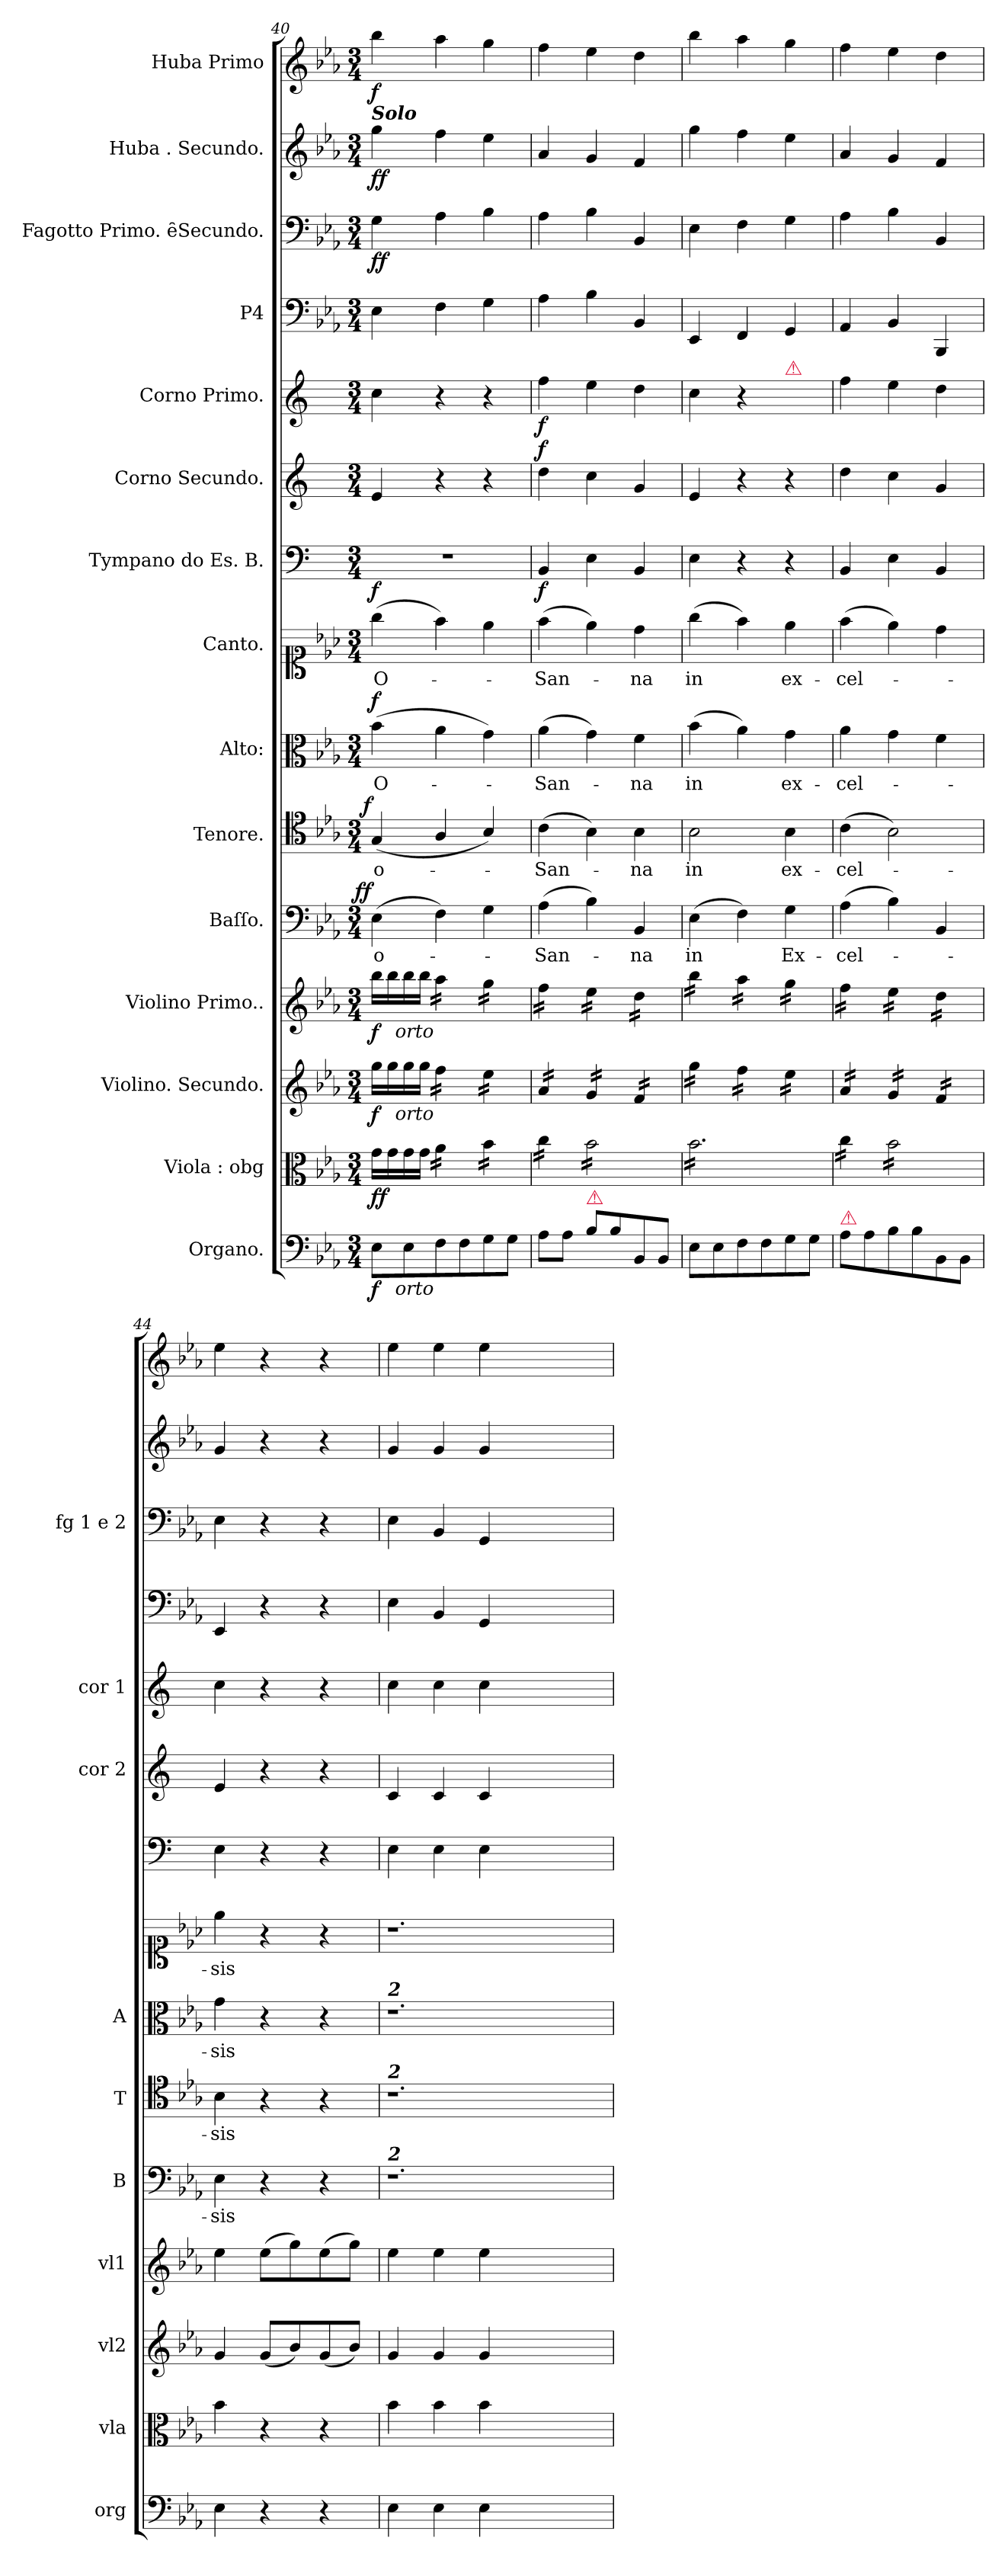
**kern	**dynam	**kern	**dynam	**kern	**dynam	**kern	**dynam	**kern	**text	**dynam	**kern	**text	**dynam	**kern	**text	**dynam	**kern	**text	**dynam	**kern	**dynam	**kern	**dynam	**kern	**dynam	**kern	**kern	**dynam	**kern	**dynam	**kern	**dynam
*part15	*part15	*part14	*part14	*part13	*part13	*part12	*part12	*part11	*part11	*part11	*part10	*part10	*part10	*part9	*part9	*part9	*part8	*part8	*part8	*part7	*part7	*part6	*part6	*part5	*part5	*part4	*part3	*part3	*part2	*part2	*part1	*part1
*staff15	*staff15	*staff14	*staff14	*staff13	*staff13	*staff12	*staff12	*staff11	*staff11	*staff11	*staff10	*staff10	*staff10	*staff9	*staff9	*staff9	*staff8	*staff8	*staff8	*staff7	*staff7	*staff6	*staff6	*staff5	*staff5	*staff4	*staff3	*staff3	*staff2	*staff2	*staff1	*staff1
*I"Organo.	*	*I"Viola : obg	*	*I"Violino. Secundo.	*	*I"Violino Primo..	*	*I"Baſſo.	*	*	*I"Tenore.	*	*	*I"Alto:	*	*	*I"Canto.	*	*	*I"Tympano do Es. B.	*	*I"Corno Secundo.	*	*I"Corno Primo.	*	*I"P4	*I"Fagotto Primo. ȇSecundo.	*	*I"Huba . Secundo.	*	*I"Huba Primo	*
*I'org	*	*I'vla	*	*I'vl2	*	*I'vl1	*	*I'B	*	*	*I'T	*	*	*I'A	*	*	*	*	*	*	*	*I'cor 2	*	*I'cor 1	*	*	*I'fg 1 e 2	*	*	*	*	*
*clefF4	*	*clefC3	*	*clefG2	*	*clefG2	*	*clefF4	*	*	*clefC4	*	*	*clefC3	*	*	*clefC1	*	*	*clefF4	*	*clefG2	*	*clefG2	*	*clefF4	*clefF4	*	*clefG2	*	*clefG2	*
*	*	*	*	*	*	*	*	*	*	*	*	*	*	*	*	*	*	*	*	*ITrd1c1	*	*ITrd5c9	*	*ITrd5c9	*	*	*	*	*	*	*	*
*k[b-e-a-]	*	*k[b-e-a-]	*	*k[b-e-a-]	*	*k[b-e-a-]	*	*k[b-e-a-]	*	*	*k[b-e-a-]	*	*	*k[b-e-a-]	*	*	*k[b-e-a-]	*	*	*k[f#c#g#d#a#]	*	*k[b-e-a-]	*	*k[b-e-a-]	*	*k[b-e-a-]	*k[b-e-a-]	*	*k[b-e-a-]	*	*k[b-e-a-]	*
*E-:	*	*E-:	*	*E-:	*	*E-:	*	*E-:	*	*	*E-:	*	*	*E-:	*	*	*E-:	*	*	*	*	*	*	*	*	*E-:	*E-:	*	*E-:	*	*E-:	*
*M3/4	*	*M3/4	*	*M3/4	*	*M3/4	*	*M3/4	*	*	*M3/4	*	*	*M3/4	*	*	*M3/4	*	*	*M3/4	*	*M3/4	*	*M3/4	*	*M3/4	*M3/4	*	*M3/4	*	*M3/4	*
=40	=40	=40	=40	=40	=40	=40	=40	=40	=40	=40	=40	=40	=40	=40	=40	=40	=40	=40	=40	=40	=40	=40	=40	=40	=40	=40	=40	=40	=40	=40	=40	=40
!	!	!	!	!	!	!	!	!	!	!	!	!	!	!	!	!	!	!	!	!	!	!	!	!	!	!	!	!	!	!	!LO:TX:b:Bi:t=Solo	!
!	!LO:DY:b:t=%s orto	!	!LO:DY:b	!	!LO:DY:b:t=%s orto	!	!LO:DY:b:t=%s orto	!	!	!LO:DY:a:rj	!	!	!LO:DY:a:rj	!	!	!LO:DY:b	!	!	!LO:DY:b	!	!	!	!	!	!	!	!	!	!	!	!	!
8E-\L	f	16g\LL	ff	16gg\LL	f	16bb-\LL	f	(>4E-\	o-	ff	(<4G/	o-	f	(>4b-\	O-	f	(>4gg\	O-	f	2.r	.	4G/	.	4e-\	.	4E-\	4G\	ff	4gg\	ff	4bb-\	f
.	.	16g\	.	16gg\	.	16bb-\	.	.	.	.	.	.	.	.	.	.	.	.	.	.	.	.	.	.	.	.	.	.	.	.	.	.
8E-\	.	16g\	.	16gg\	.	16bb-\	.	.	.	.	.	.	.	.	.	.	.	.	.	.	.	.	.	.	.	.	.	.	.	.	.	.
.	.	16g\JJ	.	16gg\JJ	.	16bb-\JJ	.	.	.	.	.	.	.	.	.	.	.	.	.	.	.	.	.	.	.	.	.	.	.	.	.	.
*	*	*tremolo	*	*	*	*	*	*	*	*	*	*	*	*	*	*	*	*	*	*	*	*	*	*	*	*	*	*	*	*	*	*
*	*	*	*	*tremolo	*	*	*	*	*	*	*	*	*	*	*	*	*	*	*	*	*	*	*	*	*	*	*	*	*	*	*	*
*	*	*	*	*	*	*tremolo	*	*	*	*	*	*	*	*	*	*	*	*	*	*	*	*	*	*	*	*	*	*	*	*	*	*
8F\	.	16a-\LL	.	16ff\LL	.	16aa-\LL	.	4F\)	.	.	4A-/	.	.	4a-\	.	.	4ff\)	.	.	.	.	4r	.	4r	.	4F\	4A-\	.	4ff\	.	4aa-\	.
.	.	16a-\	.	16ff\	.	16aa-\	.	.	.	.	.	.	.	.	.	.	.	.	.	.	.	.	.	.	.	.	.	.	.	.	.	.
8F\	.	16a-\	.	16ff\	.	16aa-\	.	.	.	.	.	.	.	.	.	.	.	.	.	.	.	.	.	.	.	.	.	.	.	.	.	.
.	.	16a-\JJ	.	16ff\JJ	.	16aa-\JJ	.	.	.	.	.	.	.	.	.	.	.	.	.	.	.	.	.	.	.	.	.	.	.	.	.	.
8G\	.	16b-\LL	.	16ee-\LL	.	16gg\LL	.	4G\	.	.	4B-/)	.	.	4g\)	.	.	4ee-\	.	.	.	.	4r	.	4r	.	4G\	4B-\	.	4ee-\	.	4gg\	.
.	.	16b-\	.	16ee-\	.	16gg\	.	.	.	.	.	.	.	.	.	.	.	.	.	.	.	.	.	.	.	.	.	.	.	.	.	.
8G\J	.	16b-\	.	16ee-\	.	16gg\	.	.	.	.	.	.	.	.	.	.	.	.	.	.	.	.	.	.	.	.	.	.	.	.	.	.
.	.	16b-\JJ	.	16ee-\JJ	.	16gg\JJ	.	.	.	.	.	.	.	.	.	.	.	.	.	.	.	.	.	.	.	.	.	.	.	.	.	.
=41	=41	=41	=41	=41	=41	=41	=41	=41	=41	=41	=41	=41	=41	=41	=41	=41	=41	=41	=41	=41	=41	=41	=41	=41	=41	=41	=41	=41	=41	=41	=41	=41
!	!	!	!	!	!	!	!	!	!	!	!	!	!	!	!	!	!	!	!	!	!LO:DY:b	!	!LO:DY:a	!	!	!	!	!	!	!	!	!
8A-\L	.	16cc\LL	.	16a-/LL	.	16ff\LL	.	(>4A-\	-San-	.	(>4c\	-San-	.	(>4a-\	-San-	.	(>4ff\	-San-	.	4AA#/	f	4f\	f	4a-\	f	4A-\	4A-\	.	4a-/	.	4ff\	.
.	.	16cc\	.	16a-/	.	16ff\	.	.	.	.	.	.	.	.	.	.	.	.	.	.	.	.	.	.	.	.	.	.	.	.	.	.
8A-\J	.	16cc\	.	16a-/	.	16ff\	.	.	.	.	.	.	.	.	.	.	.	.	.	.	.	.	.	.	.	.	.	.	.	.	.	.
.	.	16cc\JJ	.	16a-/JJ	.	16ff\JJ	.	.	.	.	.	.	.	.	.	.	.	.	.	.	.	.	.	.	.	.	.	.	.	.	.	.
!LO:TX:a:color=crimson:t=⚠	!	!	!	!	!	!	!	!	!	!	!	!	!	!	!	!	!	!	!	!	!	!	!	!	!	!	!	!	!	!	!	!
8B-\L	.	16b-\LL	.	16g/LL	.	16ee-\LL	.	4B-\)	.	.	4B-\)	.	.	4g\)	.	.	4ee-\)	.	.	4D#\	.	4e-\	.	4g\	.	4B-\	4B-\	.	4g/	.	4ee-\	.
.	.	16b-\	.	16g/	.	16ee-\	.	.	.	.	.	.	.	.	.	.	.	.	.	.	.	.	.	.	.	.	.	.	.	.	.	.
8B-\	.	16b-\	.	16g/	.	16ee-\	.	.	.	.	.	.	.	.	.	.	.	.	.	.	.	.	.	.	.	.	.	.	.	.	.	.
.	.	16b-\	.	16g/JJ	.	16ee-\JJ	.	.	.	.	.	.	.	.	.	.	.	.	.	.	.	.	.	.	.	.	.	.	.	.	.	.
8BB-/	.	16b-\	.	16f/LL	.	16dd\LL	.	4BB-/	-na	.	4B-\	-na	.	4f\	-na	.	4dd\	-na	.	4AA#/	.	4B-/	.	4f\	.	4BB-/	4BB-/	.	4f/	.	4dd\	.
.	.	16b-\	.	16f/	.	16dd\	.	.	.	.	.	.	.	.	.	.	.	.	.	.	.	.	.	.	.	.	.	.	.	.	.	.
8BB-/J	.	16b-\	.	16f/	.	16dd\	.	.	.	.	.	.	.	.	.	.	.	.	.	.	.	.	.	.	.	.	.	.	.	.	.	.
.	.	16b-\JJ	.	16f/JJ	.	16dd\JJ	.	.	.	.	.	.	.	.	.	.	.	.	.	.	.	.	.	.	.	.	.	.	.	.	.	.
=42	=42	=42	=42	=42	=42	=42	=42	=42	=42	=42	=42	=42	=42	=42	=42	=42	=42	=42	=42	=42	=42	=42	=42	=42	=42	=42	=42	=42	=42	=42	=42	=42
8E-\L	.	16b-\LL	.	16gg\LL	.	16bb-\LL	.	(>4E-\	in	.	2B-\	in	.	(>4b-\	in	.	(>4gg\	in	.	4D#\	.	4G/	.	4e-\	.	4EE-/	4E-\	.	4gg\	.	4bb-\	.
.	.	16b-\	.	16gg\	.	16bb-\	.	.	.	.	.	.	.	.	.	.	.	.	.	.	.	.	.	.	.	.	.	.	.	.	.	.
8E-\	.	16b-\	.	16gg\	.	16bb-\	.	.	.	.	.	.	.	.	.	.	.	.	.	.	.	.	.	.	.	.	.	.	.	.	.	.
.	.	16b-\	.	16gg\JJ	.	16bb-\JJ	.	.	.	.	.	.	.	.	.	.	.	.	.	.	.	.	.	.	.	.	.	.	.	.	.	.
8F\	.	16b-\	.	16ff\LL	.	16aa-\LL	.	4F\)	.	.	.	.	.	4a-\)	.	.	4ff\)	.	.	4r	.	4r	.	4r	.	4FF/	4F\	.	4ff\	.	4aa-\	.
.	.	16b-\	.	16ff\	.	16aa-\	.	.	.	.	.	.	.	.	.	.	.	.	.	.	.	.	.	.	.	.	.	.	.	.	.	.
8F\	.	16b-\	.	16ff\	.	16aa-\	.	.	.	.	.	.	.	.	.	.	.	.	.	.	.	.	.	.	.	.	.	.	.	.	.	.
.	.	16b-\	.	16ff\JJ	.	16aa-\JJ	.	.	.	.	.	.	.	.	.	.	.	.	.	.	.	.	.	.	.	.	.	.	.	.	.	.
!	!	!	!	!	!	!	!	!	!	!	!	!	!	!	!	!	!	!	!	!	!	!	!	!LO:TX:a:color=crimson:t=⚠	!	!	!	!	!	!	!	!
8G\	.	16b-\	.	16ee-\LL	.	16gg\LL	.	4G\	Ex-	.	4B-\	ex-	.	4g\	ex-	.	4ee-\	ex-	.	4r	.	4r	.	4ryy	.	4GG/	4G\	.	4ee-\	.	4gg\	.
.	.	16b-\	.	16ee-\	.	16gg\	.	.	.	.	.	.	.	.	.	.	.	.	.	.	.	.	.	.	.	.	.	.	.	.	.	.
8G\J	.	16b-\	.	16ee-\	.	16gg\	.	.	.	.	.	.	.	.	.	.	.	.	.	.	.	.	.	.	.	.	.	.	.	.	.	.
.	.	16b-\JJ	.	16ee-\JJ	.	16gg\JJ	.	.	.	.	.	.	.	.	.	.	.	.	.	.	.	.	.	.	.	.	.	.	.	.	.	.
=43	=43	=43	=43	=43	=43	=43	=43	=43	=43	=43	=43	=43	=43	=43	=43	=43	=43	=43	=43	=43	=43	=43	=43	=43	=43	=43	=43	=43	=43	=43	=43	=43
!LO:TX:a:color=crimson:t=⚠	!	!	!	!	!	!	!	!	!	!	!	!	!	!	!	!	!	!	!	!	!	!	!	!	!	!	!	!	!	!	!	!
8A-\L	.	16cc\LL	.	16a-/LL	.	16ff\LL	.	(>4A-\	-cel-	.	(>4c\	-cel-	.	4a-\	-cel-	.	(>4ff\	-cel-	.	4AA#/	.	4f\	.	4a-\	.	4AA-/	4A-\	.	4a-/	.	4ff\	.
.	.	16cc\	.	16a-/	.	16ff\	.	.	.	.	.	.	.	.	.	.	.	.	.	.	.	.	.	.	.	.	.	.	.	.	.	.
8A-\	.	16cc\	.	16a-/	.	16ff\	.	.	.	.	.	.	.	.	.	.	.	.	.	.	.	.	.	.	.	.	.	.	.	.	.	.
.	.	16cc\JJ	.	16a-/JJ	.	16ff\JJ	.	.	.	.	.	.	.	.	.	.	.	.	.	.	.	.	.	.	.	.	.	.	.	.	.	.
8B-\	.	16b-\LL	.	16g/LL	.	16ee-\LL	.	4B-\)	.	.	2B-\)	.	.	4g\	.	.	4ee-\)	.	.	4D#\	.	4e-\	.	4g\	.	4BB-/	4B-\	.	4g/	.	4ee-\	.
.	.	16b-\	.	16g/	.	16ee-\	.	.	.	.	.	.	.	.	.	.	.	.	.	.	.	.	.	.	.	.	.	.	.	.	.	.
8B-\	.	16b-\	.	16g/	.	16ee-\	.	.	.	.	.	.	.	.	.	.	.	.	.	.	.	.	.	.	.	.	.	.	.	.	.	.
.	.	16b-\	.	16g/JJ	.	16ee-\JJ	.	.	.	.	.	.	.	.	.	.	.	.	.	.	.	.	.	.	.	.	.	.	.	.	.	.
8BB-/	.	16b-\	.	16f/LL	.	16dd\LL	.	4BB-/	.	.	.	.	.	4f\	.	.	4dd\	.	.	4AA#/	.	4B-/	.	4f\	.	4BBB-/	4BB-/	.	4f/	.	4dd\	.
.	.	16b-\	.	16f/	.	16dd\	.	.	.	.	.	.	.	.	.	.	.	.	.	.	.	.	.	.	.	.	.	.	.	.	.	.
8BB-/J	.	16b-\	.	16f/	.	16dd\	.	.	.	.	.	.	.	.	.	.	.	.	.	.	.	.	.	.	.	.	.	.	.	.	.	.
.	.	16b-\JJ	.	16f/JJ	.	16dd\JJ	.	.	.	.	.	.	.	.	.	.	.	.	.	.	.	.	.	.	.	.	.	.	.	.	.	.
*	*	*	*	*	*	*Xtremolo	*	*	*	*	*	*	*	*	*	*	*	*	*	*	*	*	*	*	*	*	*	*	*	*	*	*
*	*	*	*	*Xtremolo	*	*	*	*	*	*	*	*	*	*	*	*	*	*	*	*	*	*	*	*	*	*	*	*	*	*	*	*
*	*	*Xtremolo	*	*	*	*	*	*	*	*	*	*	*	*	*	*	*	*	*	*	*	*	*	*	*	*	*	*	*	*	*	*
=44	=44	=44	=44	=44	=44	=44	=44	=44	=44	=44	=44	=44	=44	=44	=44	=44	=44	=44	=44	=44	=44	=44	=44	=44	=44	=44	=44	=44	=44	=44	=44	=44
4E-\	.	4b-\	.	4g/	.	4ee-\	.	4E-\	-sis	.	4B-\	-sis	.	4g\	-sis	.	4ee-\	-sis	.	4D#\	.	4G/	.	4e-\	.	4EE-/	4E-\	.	4g/	.	4ee-\	.
4r	.	4r	.	(<8g/L	.	(>8ee-\L	.	4r	.	.	4r	.	.	4r	.	.	4r	.	.	4r	.	4r	.	4r	.	4r	4r	.	4r	.	4r	.
.	.	.	.	8b-/)	.	8gg\)	.	.	.	.	.	.	.	.	.	.	.	.	.	.	.	.	.	.	.	.	.	.	.	.	.	.
4r	.	4r	.	(<8g/	.	(>8ee-\	.	4r	.	.	4r	.	.	4r	.	.	4r	.	.	4r	.	4r	.	4r	.	4r	4r	.	4r	.	4r	.
.	.	.	.	8b-/J)	.	8gg\J)	.	.	.	.	.	.	.	.	.	.	.	.	.	.	.	.	.	.	.	.	.	.	.	.	.	.
=45	=45	=45	=45	=45	=45	=45	=45	=45	=45	=45	=45	=45	=45	=45	=45	=45	=45	=45	=45	=45	=45	=45	=45	=45	=45	=45	=45	=45	=45	=45	=45	=45
!	!	!	!	!	!	!	!	!	!	!	!	!	!	!LO:TX:a:Bi:t=2	!	!	!	!	!	!	!	!	!	!	!	!	!	!	!	!	!	!
!	!	!	!	!	!	!	!	!	!	!	!LO:TX:a:Bi:t=2	!	!	!	!	!	!	!	!	!	!	!	!	!	!	!	!	!	!	!	!	!
!	!	!	!	!	!	!	!	!LO:TX:a:Bi:t=2	!	!	!	!	!	!	!	!	!	!	!	!	!	!	!	!	!	!	!	!	!	!	!	!
4E-\	.	4b-\	.	4g/	.	4ee-\	.	1.r	.	.	1.r	.	.	1.r	.	.	1.r	.	.	4D#\	.	4E-/	.	4e-\	.	4E-\	4E-\	.	4g/	.	4ee-\	.
4E-\	.	4b-\	.	4g/	.	4ee-\	.	.	.	.	.	.	.	.	.	.	.	.	.	4D#\	.	4E-/	.	4e-\	.	4BB-/	4BB-/	.	4g/	.	4ee-\	.
4E-\	.	4b-\	.	4g/	.	4ee-\	.	.	.	.	.	.	.	.	.	.	.	.	.	4D#\	.	4E-/	.	4e-\	.	4GG/	4GG/	.	4g/	.	4ee-\	.
2.ryy	.	2.ryy	.	2.ryy	.	2.ryy	.	.	.	.	.	.	.	.	.	.	.	.	.	2.ryy	.	2.ryy	.	2.ryy	.	2.ryy	2.ryy	.	2.ryy	.	2.ryy	.
=	=	=	=	=	=	=	=	=	=	=	=	=	=	=	=	=	=	=	=	=	=	=	=	=	=	=	=	=	=	=	=	=
*-	*-	*-	*-	*-	*-	*-	*-	*-	*-	*-	*-	*-	*-	*-	*-	*-	*-	*-	*-	*-	*-	*-	*-	*-	*-	*-	*-	*-	*-	*-	*-	*-
